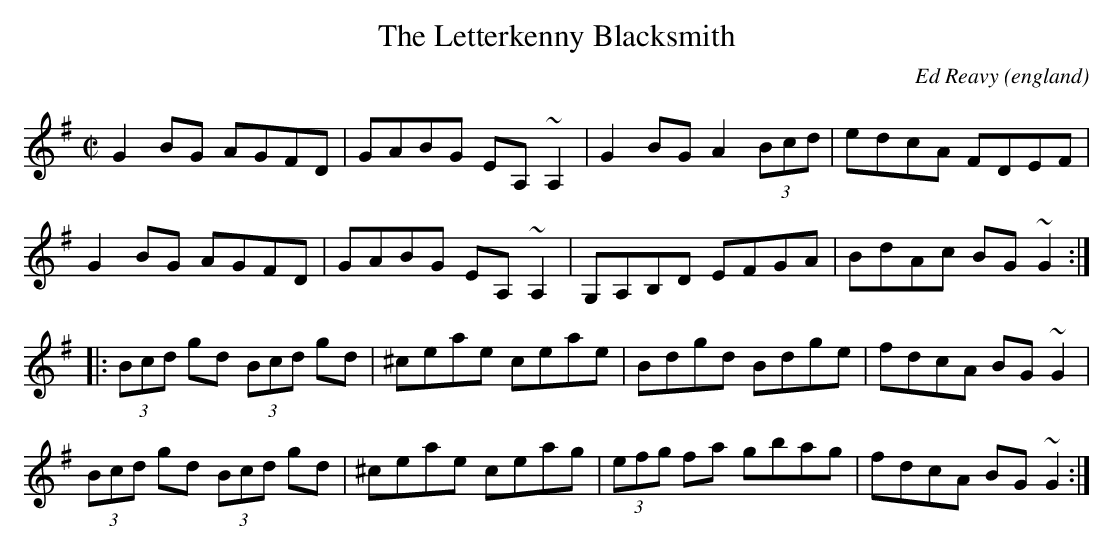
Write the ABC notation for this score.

X:1
T:Letterkenny Blacksmith, The
O:england
C:Ed Reavy
M:C|
K:G
G2BG AGFD|GABG EA,~A,2|G2BG A2 (3Bcd|edcA FDEF|
G2BG AGFD|GABG EA,~A,2|G,A,B,D EFGA|BdAc BG~G2:|
|:(3Bcd gd (3Bcd gd|^ceae ceae|Bdgd Bdge|fdcA BG~G2|
(3Bcd gd (3Bcd gd|^ceae ceag|(3efg fa gbag|fdcA BG~G2:|
